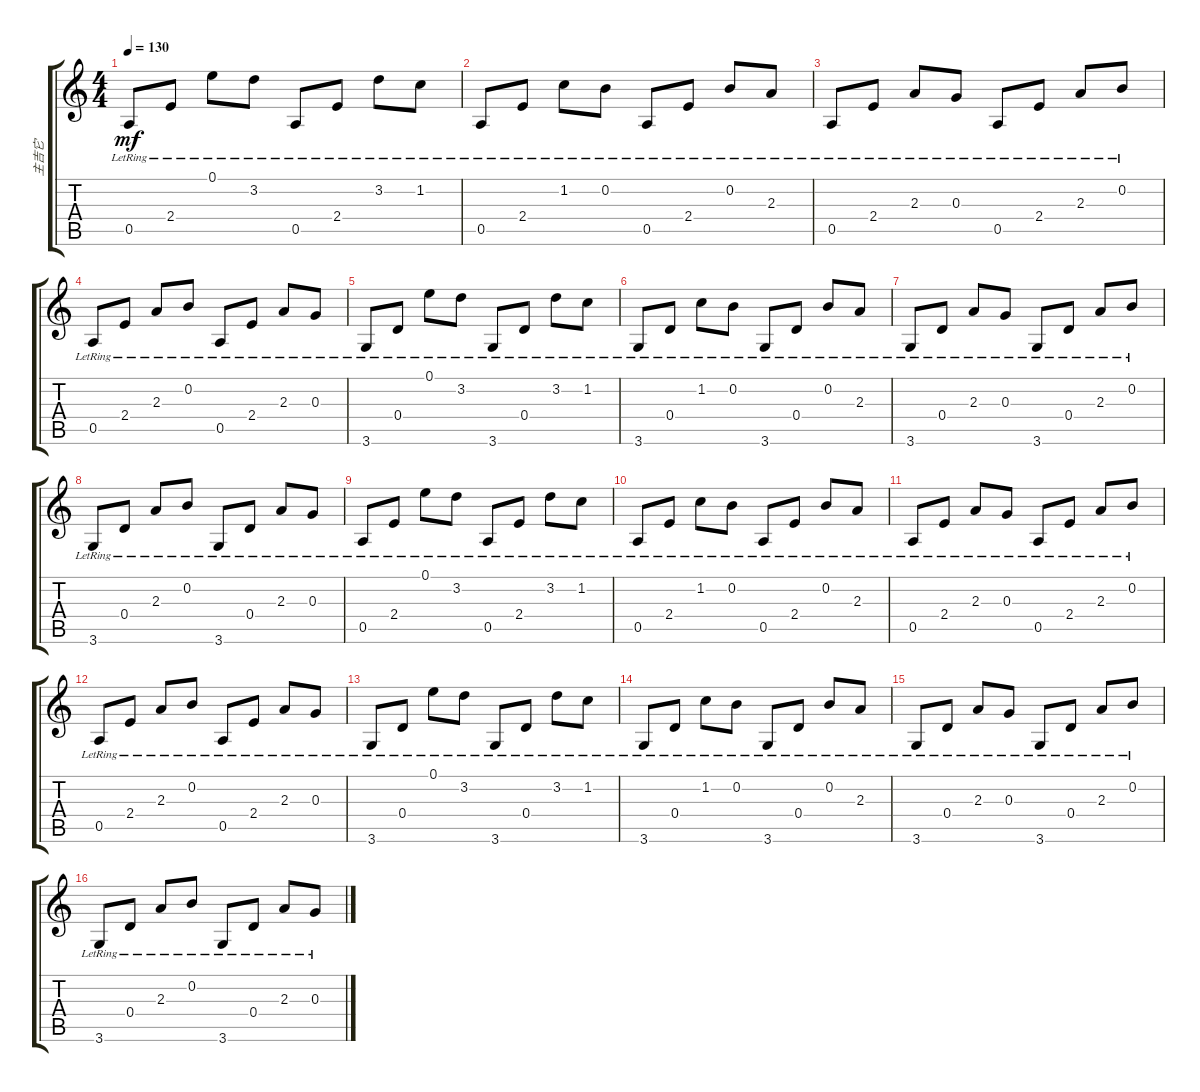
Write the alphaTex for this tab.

\track ("主吉它" "主吉它") {instrument acousticguitarnylon}
\staff {score tabs}
\tuning (E4 B3 G3 D3 A2 E2) {hide}
\ts (4 4)
\tempo 130
\clef g2
\ks c
0.5{lr}.8{dy mf instrument acousticguitarnylon} 2.4{lr}.8 0.1{lr}.8 3.2{lr}.8 0.5{lr}.8 2.4{lr}.8 3.2{lr}.8 1.2{lr}.8 |
0.5{lr}.8 2.4{lr}.8 1.2{lr}.8 0.2{lr}.8 0.5{lr}.8 2.4{lr}.8 0.2{lr}.8 2.3{lr}.8 |
0.5{lr}.8 2.4{lr}.8 2.3{lr}.8 0.3{lr}.8 0.5{lr}.8 2.4{lr}.8 2.3{lr}.8 0.2{lr}.8 |
0.5{lr}.8 2.4{lr}.8 2.3{lr}.8 0.2{lr}.8 0.5{lr}.8 2.4{lr}.8 2.3{lr}.8 0.3{lr}.8 |
3.6{lr}.8 0.4{lr}.8 0.1{lr}.8 3.2{lr}.8 3.6{lr}.8 0.4{lr}.8 3.2{lr}.8 1.2{lr}.8 |
3.6{lr}.8 0.4{lr}.8 1.2{lr}.8 0.2{lr}.8 3.6{lr}.8 0.4{lr}.8 0.2{lr}.8 2.3{lr}.8 |
3.6{lr}.8 0.4{lr}.8 2.3{lr}.8 0.3{lr}.8 3.6{lr}.8 0.4{lr}.8 2.3{lr}.8 0.2{lr}.8 |
3.6{lr}.8 0.4{lr}.8 2.3{lr}.8 0.2{lr}.8 3.6{lr}.8 0.4{lr}.8 2.3{lr}.8 0.3{lr}.8 |
0.5{lr}.8 2.4{lr}.8 0.1{lr}.8 3.2{lr}.8 0.5{lr}.8 2.4{lr}.8 3.2{lr}.8 1.2{lr}.8 |
0.5{lr}.8 2.4{lr}.8 1.2{lr}.8 0.2{lr}.8 0.5{lr}.8 2.4{lr}.8 0.2{lr}.8 2.3{lr}.8 |
0.5{lr}.8 2.4{lr}.8 2.3{lr}.8 0.3{lr}.8 0.5{lr}.8 2.4{lr}.8 2.3{lr}.8 0.2{lr}.8 |
0.5{lr}.8 2.4{lr}.8 2.3{lr}.8 0.2{lr}.8 0.5{lr}.8 2.4{lr}.8 2.3{lr}.8 0.3{lr}.8 |
3.6{lr}.8 0.4{lr}.8 0.1{lr}.8 3.2{lr}.8 3.6{lr}.8 0.4{lr}.8 3.2{lr}.8 1.2{lr}.8 |
3.6{lr}.8 0.4{lr}.8 1.2{lr}.8 0.2{lr}.8 3.6{lr}.8 0.4{lr}.8 0.2{lr}.8 2.3{lr}.8 |
3.6{lr}.8 0.4{lr}.8 2.3{lr}.8 0.3{lr}.8 3.6{lr}.8 0.4{lr}.8 2.3{lr}.8 0.2{lr}.8 |
3.6{lr}.8 0.4{lr}.8 2.3{lr}.8 0.2{lr}.8 3.6{lr}.8 0.4{lr}.8 2.3{lr}.8 0.3{lr}.8
